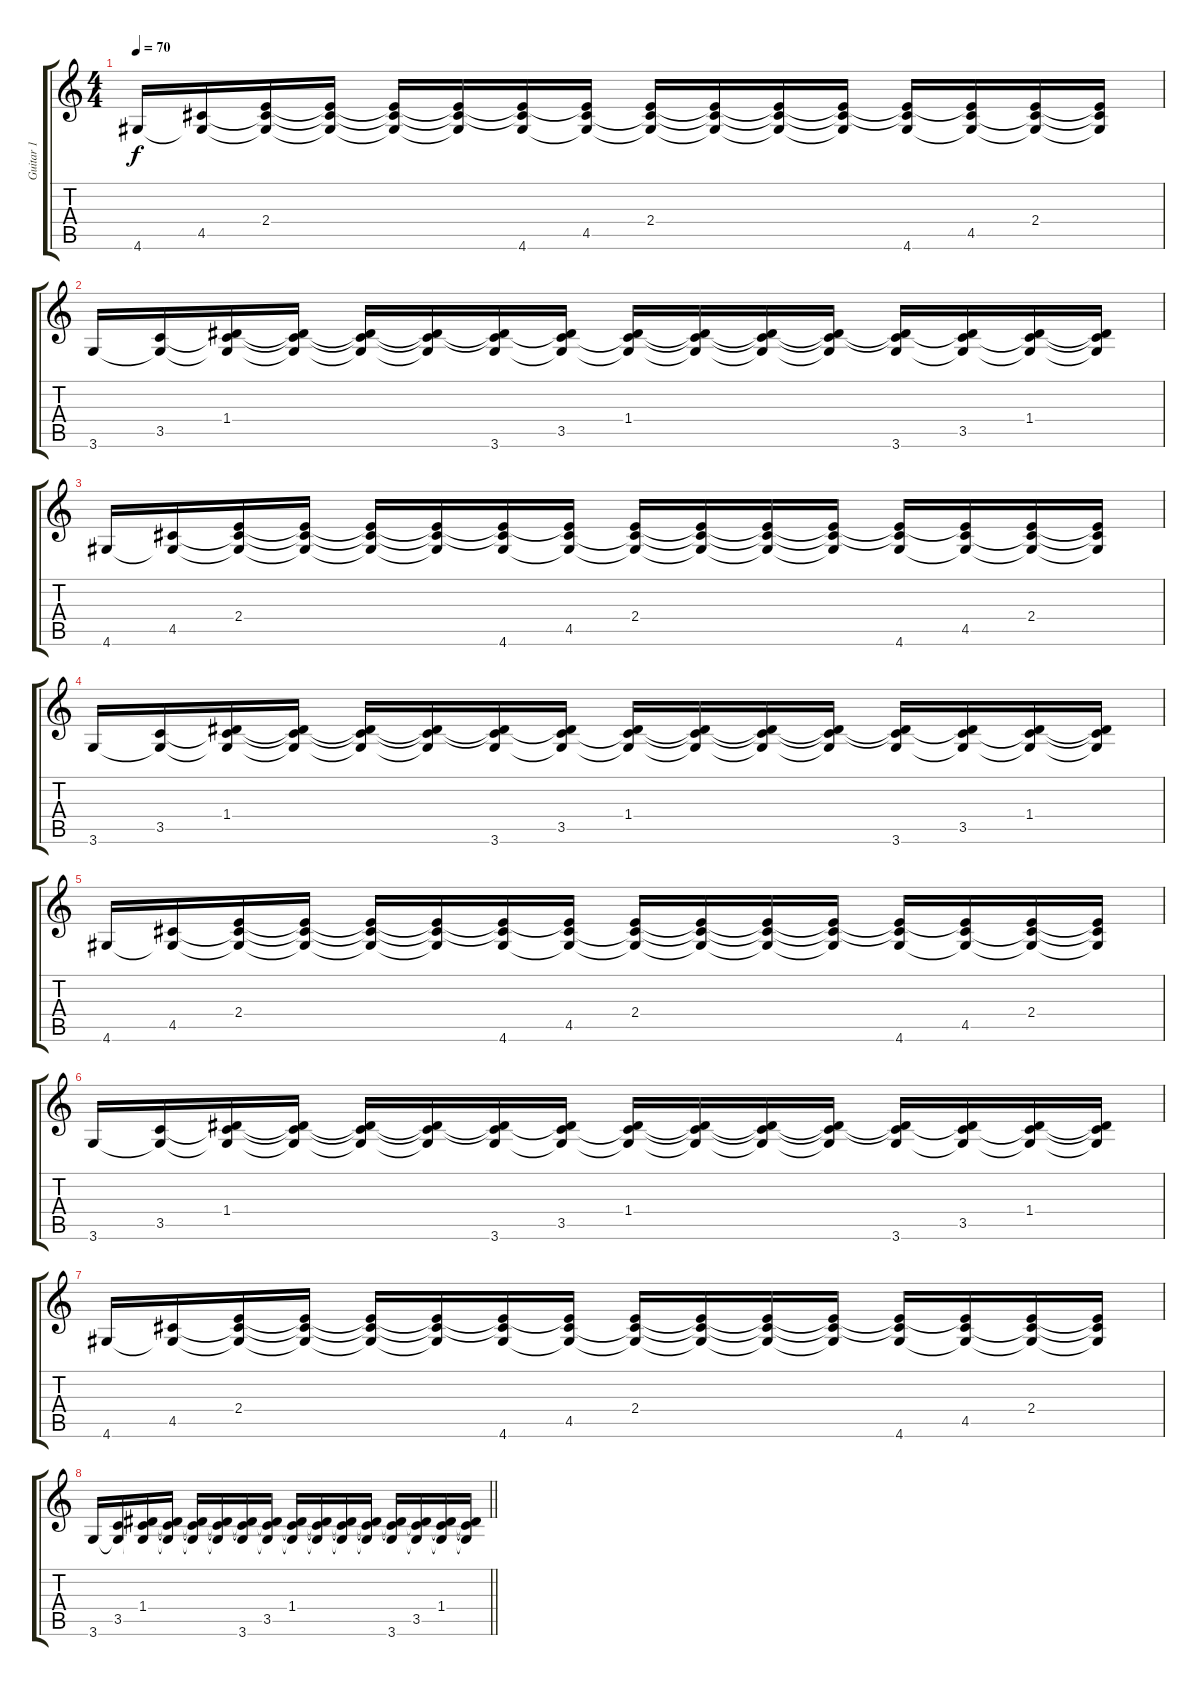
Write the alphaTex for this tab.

\track ("Guitar 1" "Guitar 1") {instrument overdrivenguitar}
\staff {score tabs}
\tuning (E4 B3 G3 D3 A2 E2) {hide}
\ts (4 4)
\tempo 70
\clef g2
\ks c
4.6.16{dy f} (4.5 4.6{t}).16 (2.4 4.5{t} 4.6{t}).16 (2.4{t} 4.5{t} 4.6{t}).16 (2.4{t} 4.5{t} 4.6{t}).16 (2.4{t} 4.5{t} 4.6{t}).16 (2.4{t} 4.5{t} 4.6).16 (2.4{t} 4.5 4.6{t}).16 (2.4 4.5{t} 4.6{t}).16 (2.4{t} 4.5{t} 4.6{t}).16 (2.4{t} 4.5{t} 4.6{t}).16 (2.4{t} 4.5{t} 4.6{t}).16 (2.4{t} 4.5{t} 4.6).16 (2.4{t} 4.5 4.6{t}).16 (2.4 4.5{t} 4.6{t}).16 (2.4{t} 4.5{t} 4.6{t}).16 |
3.6.16 (3.5 3.6{t}).16 (1.4 3.5{t} 3.6{t}).16 (1.4{t} 3.5{t} 3.6{t}).16 (1.4{t} 3.5{t} 3.6{t}).16 (1.4{t} 3.5{t} 3.6{t}).16 (1.4{t} 3.5{t} 3.6).16 (1.4{t} 3.5 3.6{t}).16 (1.4 3.5{t} 3.6{t}).16 (1.4{t} 3.5{t} 3.6{t}).16 (1.4{t} 3.5{t} 3.6{t}).16 (1.4{t} 3.5{t} 3.6{t}).16 (1.4{t} 3.5{t} 3.6).16 (1.4{t} 3.5 3.6{t}).16 (1.4 3.5{t} 3.6{t}).16 (1.4{t} 3.5{t} 3.6{t}).16 |
4.6.16 (4.5 4.6{t}).16 (2.4 4.5{t} 4.6{t}).16 (2.4{t} 4.5{t} 4.6{t}).16 (2.4{t} 4.5{t} 4.6{t}).16 (2.4{t} 4.5{t} 4.6{t}).16 (2.4{t} 4.5{t} 4.6).16 (2.4{t} 4.5 4.6{t}).16 (2.4 4.5{t} 4.6{t}).16 (2.4{t} 4.5{t} 4.6{t}).16 (2.4{t} 4.5{t} 4.6{t}).16 (2.4{t} 4.5{t} 4.6{t}).16 (2.4{t} 4.5{t} 4.6).16 (2.4{t} 4.5 4.6{t}).16 (2.4 4.5{t} 4.6{t}).16 (2.4{t} 4.5{t} 4.6{t}).16 |
3.6.16 (3.5 3.6{t}).16 (1.4 3.5{t} 3.6{t}).16 (1.4{t} 3.5{t} 3.6{t}).16 (1.4{t} 3.5{t} 3.6{t}).16 (1.4{t} 3.5{t} 3.6{t}).16 (1.4{t} 3.5{t} 3.6).16 (1.4{t} 3.5 3.6{t}).16 (1.4 3.5{t} 3.6{t}).16 (1.4{t} 3.5{t} 3.6{t}).16 (1.4{t} 3.5{t} 3.6{t}).16 (1.4{t} 3.5{t} 3.6{t}).16 (1.4{t} 3.5{t} 3.6).16 (1.4{t} 3.5 3.6{t}).16 (1.4 3.5{t} 3.6{t}).16 (1.4{t} 3.5{t} 3.6{t}).16 |
4.6.16 (4.5 4.6{t}).16 (2.4 4.5{t} 4.6{t}).16 (2.4{t} 4.5{t} 4.6{t}).16 (2.4{t} 4.5{t} 4.6{t}).16 (2.4{t} 4.5{t} 4.6{t}).16 (2.4{t} 4.5{t} 4.6).16 (2.4{t} 4.5 4.6{t}).16 (2.4 4.5{t} 4.6{t}).16 (2.4{t} 4.5{t} 4.6{t}).16 (2.4{t} 4.5{t} 4.6{t}).16 (2.4{t} 4.5{t} 4.6{t}).16 (2.4{t} 4.5{t} 4.6).16 (2.4{t} 4.5 4.6{t}).16 (2.4 4.5{t} 4.6{t}).16 (2.4{t} 4.5{t} 4.6{t}).16 |
3.6.16 (3.5 3.6{t}).16 (1.4 3.5{t} 3.6{t}).16 (1.4{t} 3.5{t} 3.6{t}).16 (1.4{t} 3.5{t} 3.6{t}).16 (1.4{t} 3.5{t} 3.6{t}).16 (1.4{t} 3.5{t} 3.6).16 (1.4{t} 3.5 3.6{t}).16 (1.4 3.5{t} 3.6{t}).16 (1.4{t} 3.5{t} 3.6{t}).16 (1.4{t} 3.5{t} 3.6{t}).16 (1.4{t} 3.5{t} 3.6{t}).16 (1.4{t} 3.5{t} 3.6).16 (1.4{t} 3.5 3.6{t}).16 (1.4 3.5{t} 3.6{t}).16 (1.4{t} 3.5{t} 3.6{t}).16 |
4.6.16 (4.5 4.6{t}).16 (2.4 4.5{t} 4.6{t}).16 (2.4{t} 4.5{t} 4.6{t}).16 (2.4{t} 4.5{t} 4.6{t}).16 (2.4{t} 4.5{t} 4.6{t}).16 (2.4{t} 4.5{t} 4.6).16 (2.4{t} 4.5 4.6{t}).16 (2.4 4.5{t} 4.6{t}).16 (2.4{t} 4.5{t} 4.6{t}).16 (2.4{t} 4.5{t} 4.6{t}).16 (2.4{t} 4.5{t} 4.6{t}).16 (2.4{t} 4.5{t} 4.6).16 (2.4{t} 4.5 4.6{t}).16 (2.4 4.5{t} 4.6{t}).16 (2.4{t} 4.5{t} 4.6{t}).16 |
\barLineRight lightlight
3.6.16 (3.5 3.6{t}).16 (1.4 3.5{t} 3.6{t}).16 (1.4{t} 3.5{t} 3.6{t}).16 (1.4{t} 3.5{t} 3.6{t}).16 (1.4{t} 3.5{t} 3.6{t}).16 (1.4{t} 3.5{t} 3.6).16 (1.4{t} 3.5 3.6{t}).16 (1.4 3.5{t} 3.6{t}).16 (1.4{t} 3.5{t} 3.6{t}).16 (1.4{t} 3.5{t} 3.6{t}).16 (1.4{t} 3.5{t} 3.6{t}).16 (1.4{t} 3.5{t} 3.6).16 (1.4{t} 3.5 3.6{t}).16 (1.4 3.5{t} 3.6{t}).16 (1.4{t} 3.5{t} 3.6{t}).16
